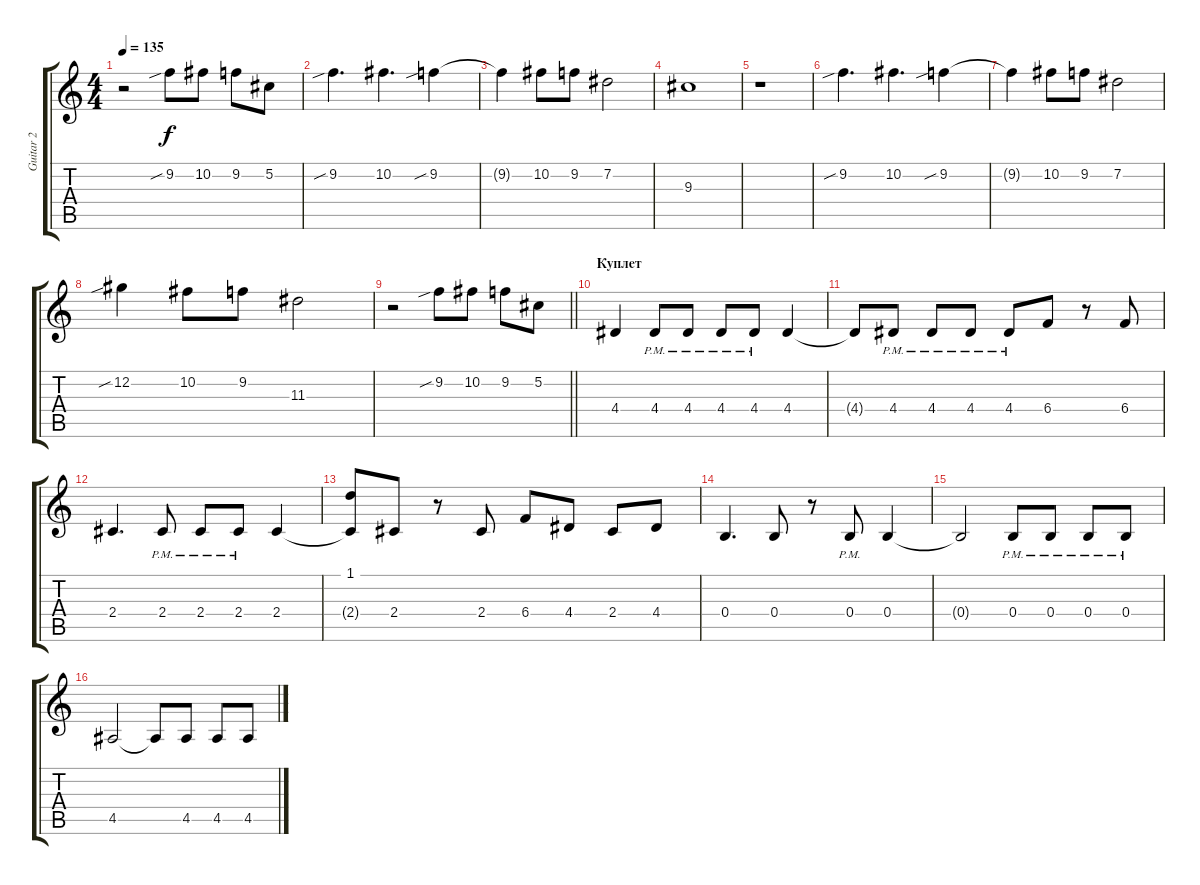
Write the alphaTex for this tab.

\track ("Guitar 2" "Guitar 2") {instrument distortionguitar}
\staff {score tabs}
\tuning (Db4 Ab3 E3 B2 Gb2 B1) {hide}
\ts (4 4)
\tempo 135
\clef g2
\ks c
r.2{dy f} 9.2{sib}.8 10.2.8 9.2.8 5.2.8 |
9.2{sib}.4{d} 10.2.4{d} 9.2{sib}.4 |
9.2{t}.4 10.2.8 9.2.8 7.2.2 |
9.3.1 |
r.1 |
9.2{sib}.4{d} 10.2.4{d} 9.2{sib}.4 |
9.2{t}.4 10.2.8 9.2.8 7.2.2 |
12.2{sib}.4 10.2.8 9.2.8 11.3.2 |
\barLineRight lightlight
r.2 9.2{sib}.8 10.2.8 9.2.8 5.2.8 |
\section ("" "Куплет")
4.4.4 4.4{pm}.8 4.4{pm}.8 4.4{pm}.8 4.4{pm}.8 4.4.4 |
4.4{t}.8 4.4{pm}.8 4.4{pm}.8 4.4{pm}.8 4.4{pm}.8 6.4.8 r.8 6.4.8 |
2.4.4{d} 2.4{pm}.8 2.4{pm}.8 2.4{pm}.8 2.4.4 |
(1.1 2.4{t}).8 2.4.8 r.8 2.4.8 6.4.8 4.4.8 2.4.8 4.4.8 |
0.4.4{d} 0.4.8 r.8 0.4{pm}.8 0.4.4 |
0.4{t}.2 0.4{pm}.8 0.4{pm}.8 0.4{pm}.8 0.4{pm}.8 |
4.5.2 4.5{t}.8 4.5.8 4.5.8 4.5.8
